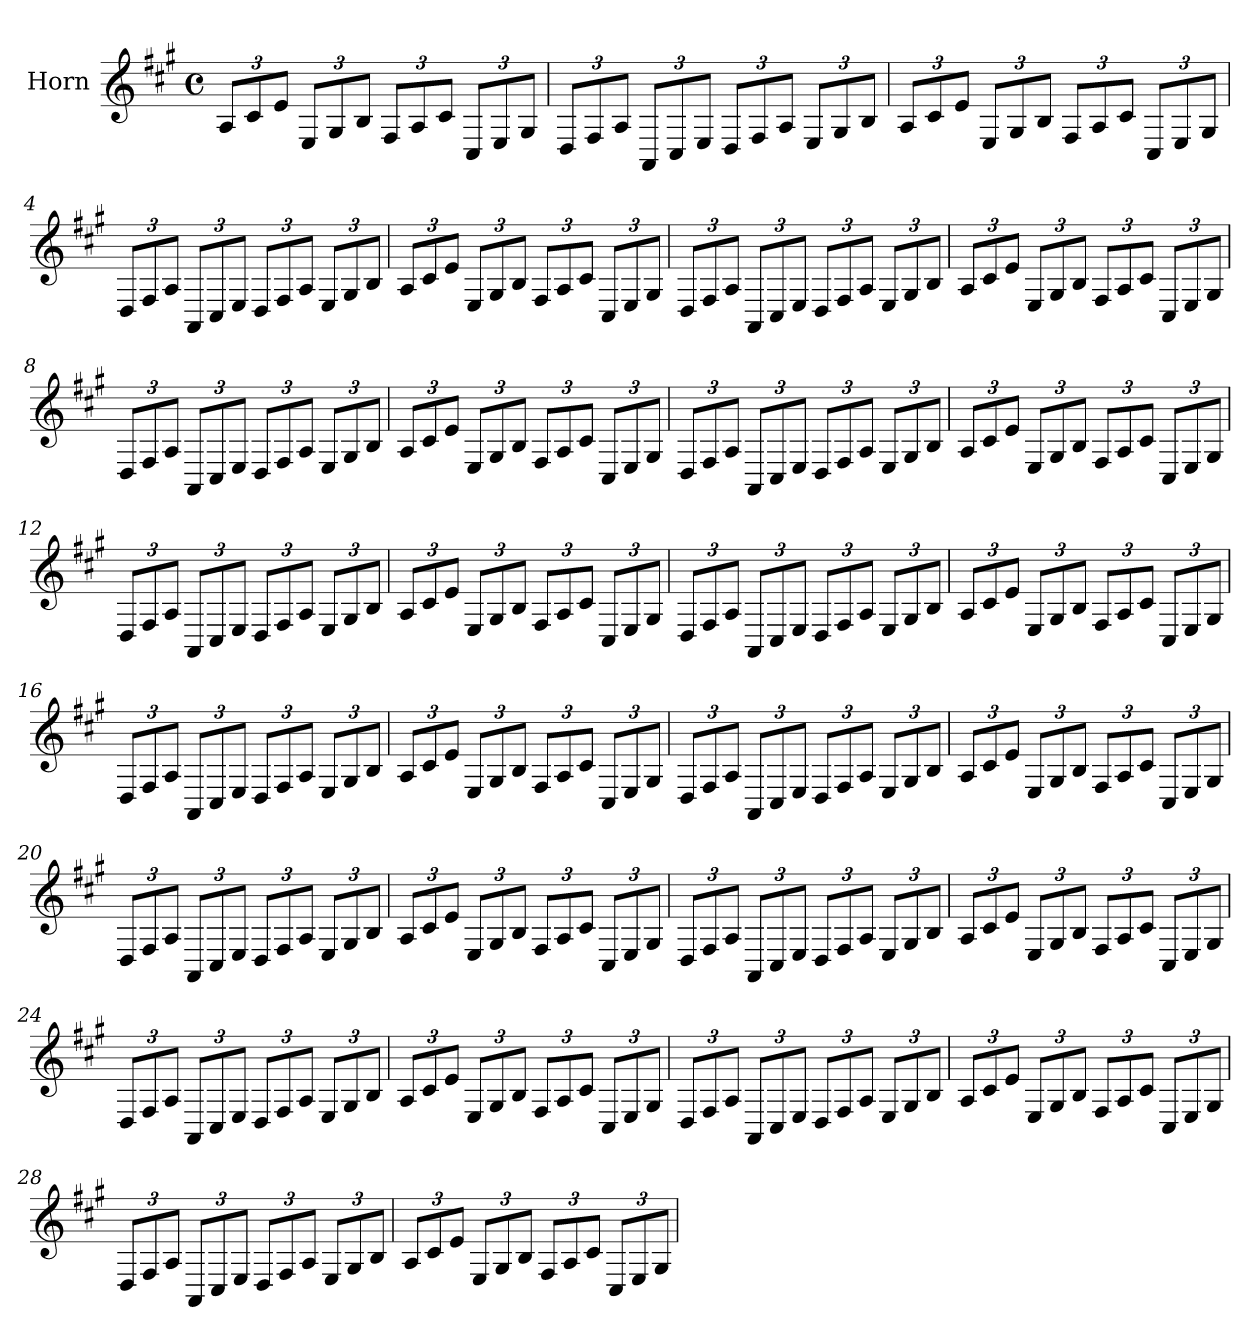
**kern
*part1
*staff1
*I"Horn
*I'Hn
*clefG2
*ITrd4c7
*k[f#c#]
*D:
*M4/4
*met(c)
*Xbrackettup
=1
12D/L
12F#/
12A/J
12AA/L
12C#/
12E/J
12BB/L
12D/
12F#/J
12FF#/L
12AA/
12C#/J
=2
12GG/L
12BB/
12D/J
12DD/L
12FF#/
12AA/J
12GG/L
12BB/
12D/J
12AA/L
12C#/
12E/J
=3
12D/L
12F#/
12A/J
12AA/L
12C#/
12E/J
12BB/L
12D/
12F#/J
12FF#/L
12AA/
12C#/J
!!LO:LB:g=z
=4
12GG/L
12BB/
12D/J
12DD/L
12FF#/
12AA/J
12GG/L
12BB/
12D/J
12AA/L
12C#/
12E/J
=5
12D/L
12F#/
12A/J
12AA/L
12C#/
12E/J
12BB/L
12D/
12F#/J
12FF#/L
12AA/
12C#/J
=6
12GG/L
12BB/
12D/J
12DD/L
12FF#/
12AA/J
12GG/L
12BB/
12D/J
12AA/L
12C#/
12E/J
!!LO:LB:g=z
=7
12D/L
12F#/
12A/J
12AA/L
12C#/
12E/J
12BB/L
12D/
12F#/J
12FF#/L
12AA/
12C#/J
=8
12GG/L
12BB/
12D/J
12DD/L
12FF#/
12AA/J
12GG/L
12BB/
12D/J
12AA/L
12C#/
12E/J
=9
12D/L
12F#/
12A/J
12AA/L
12C#/
12E/J
12BB/L
12D/
12F#/J
12FF#/L
12AA/
12C#/J
!!LO:LB:g=z
=10
12GG/L
12BB/
12D/J
12DD/L
12FF#/
12AA/J
12GG/L
12BB/
12D/J
12AA/L
12C#/
12E/J
=11
12D/L
12F#/
12A/J
12AA/L
12C#/
12E/J
12BB/L
12D/
12F#/J
12FF#/L
12AA/
12C#/J
=12
12GG/L
12BB/
12D/J
12DD/L
12FF#/
12AA/J
12GG/L
12BB/
12D/J
12AA/L
12C#/
12E/J
!!LO:LB:g=z
=13
12D/L
12F#/
12A/J
12AA/L
12C#/
12E/J
12BB/L
12D/
12F#/J
12FF#/L
12AA/
12C#/J
=14
12GG/L
12BB/
12D/J
12DD/L
12FF#/
12AA/J
12GG/L
12BB/
12D/J
12AA/L
12C#/
12E/J
=15
12D/L
12F#/
12A/J
12AA/L
12C#/
12E/J
12BB/L
12D/
12F#/J
12FF#/L
12AA/
12C#/J
!!LO:LB:g=z
=16
12GG/L
12BB/
12D/J
12DD/L
12FF#/
12AA/J
12GG/L
12BB/
12D/J
12AA/L
12C#/
12E/J
=17
12D/L
12F#/
12A/J
12AA/L
12C#/
12E/J
12BB/L
12D/
12F#/J
12FF#/L
12AA/
12C#/J
=18
12GG/L
12BB/
12D/J
12DD/L
12FF#/
12AA/J
12GG/L
12BB/
12D/J
12AA/L
12C#/
12E/J
!!LO:LB:g=z
=19
12D/L
12F#/
12A/J
12AA/L
12C#/
12E/J
12BB/L
12D/
12F#/J
12FF#/L
12AA/
12C#/J
=20
12GG/L
12BB/
12D/J
12DD/L
12FF#/
12AA/J
12GG/L
12BB/
12D/J
12AA/L
12C#/
12E/J
=21
12D/L
12F#/
12A/J
12AA/L
12C#/
12E/J
12BB/L
12D/
12F#/J
12FF#/L
12AA/
12C#/J
!!LO:LB:g=z
=22
12GG/L
12BB/
12D/J
12DD/L
12FF#/
12AA/J
12GG/L
12BB/
12D/J
12AA/L
12C#/
12E/J
=23
12D/L
12F#/
12A/J
12AA/L
12C#/
12E/J
12BB/L
12D/
12F#/J
12FF#/L
12AA/
12C#/J
=24
12GG/L
12BB/
12D/J
12DD/L
12FF#/
12AA/J
12GG/L
12BB/
12D/J
12AA/L
12C#/
12E/J
!!LO:LB:g=z
=25
12D/L
12F#/
12A/J
12AA/L
12C#/
12E/J
12BB/L
12D/
12F#/J
12FF#/L
12AA/
12C#/J
=26
12GG/L
12BB/
12D/J
12DD/L
12FF#/
12AA/J
12GG/L
12BB/
12D/J
12AA/L
12C#/
12E/J
=27
12D/L
12F#/
12A/J
12AA/L
12C#/
12E/J
12BB/L
12D/
12F#/J
12FF#/L
12AA/
12C#/J
!!LO:LB:g=z
=28
12GG/L
12BB/
12D/J
12DD/L
12FF#/
12AA/J
12GG/L
12BB/
12D/J
12AA/L
12C#/
12E/J
=29
12D/L
12F#/
12A/J
12AA/L
12C#/
12E/J
12BB/L
12D/
12F#/J
12FF#/L
12AA/
12C#/J
=
*-
